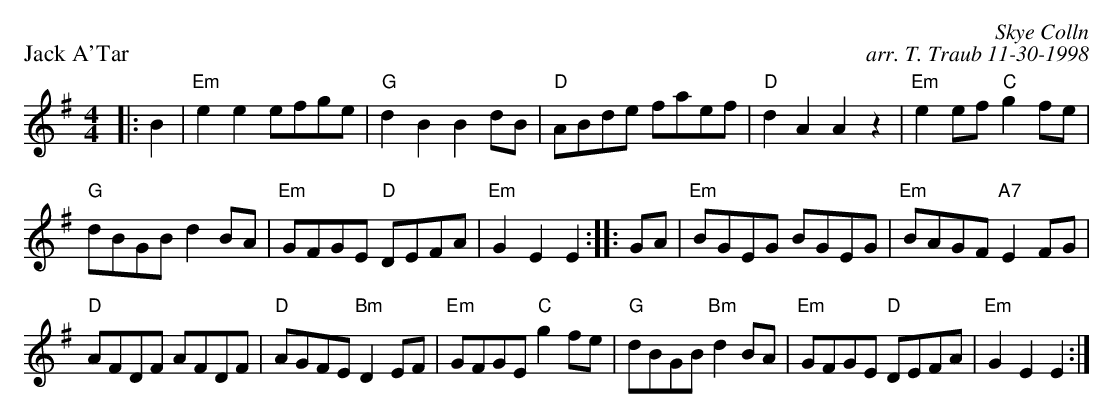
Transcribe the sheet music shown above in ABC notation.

X:1
P: Jack A'Tar
C: Skye Colln
C: arr. T. Traub 11-30-1998
M: 4/4
L: 1/8
K: Em
|: B2|"Em"e2 e2 efge|"G"d2 B2 B2 dB|"D"ABde faef|"D"d2 A2 A2 z2|"Em"e2 ef "C"g2 fe|
"G"dBGB d2 BA|"Em"GFGE "D"DEFA|"Em"G2 E2 E2 :||: GA|"Em"BGEG BGEG|"Em"BAGF "A7"E2 FG|
"D"AFDF AFDF |"D"AGFE "Bm"D2 EF|"Em"GFGE "C"g2 fe|"G"dBGB "Bm"d2 BA|"Em"GFGE "D"DEFA|"Em"G2 E2 E2 :|
